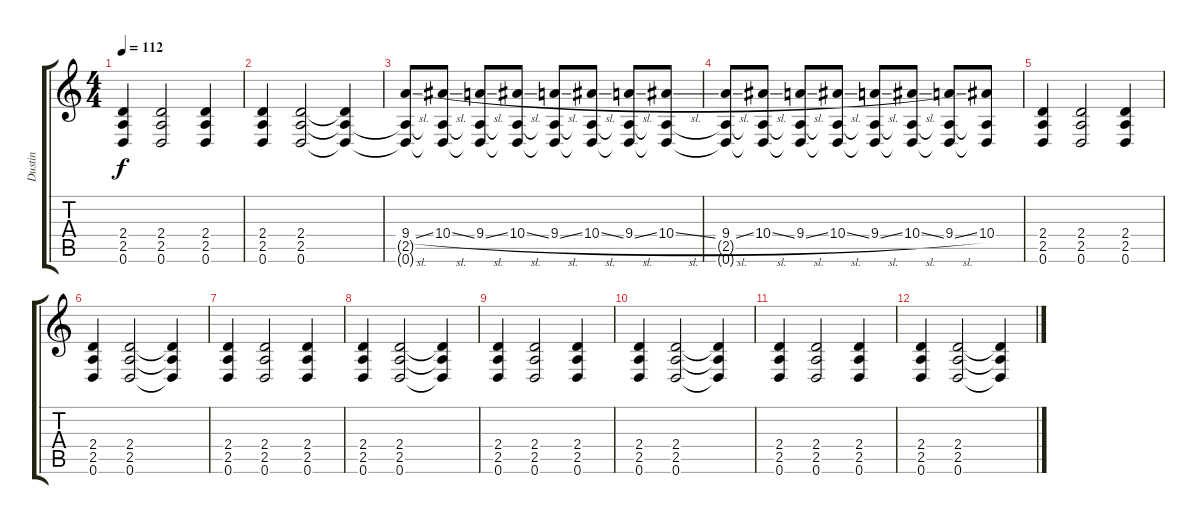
\track ("Dustin" "Dustin") {instrument electricguitarjazz}
\staff {score tabs}
\tuning (D4 A3 F3 C3 G2 D2) {hide}
\ts (4 4)
\tempo 112
\clef g2
\ks c
(2.4 2.5 0.6).4{dy f} (2.4 2.5 0.6).2 (2.4 2.5 0.6).4 |
(2.4 2.5 0.6).4 (2.4 2.5 0.6).2 (2.4{t} 2.5{t} 0.6{t}).4 |
(9.4{sl} 2.5{t} 0.6{t}).8 (10.4{sl} 2.5{t} 0.6{t}).8 (9.4{sl} 2.5{t} 0.6{t}).8 (10.4{sl} 2.5{t} 0.6{t}).8 (9.4{sl} 2.5{t} 0.6{t}).8 (10.4{sl} 2.5{t} 0.6{t}).8 (9.4{sl} 2.5{t} 0.6{t}).8 (10.4{sl} 2.5{t} 0.6{t}).8 |
(9.4{sl} 2.5{t} 0.6{t}).8 (10.4{sl} 2.5{t} 0.6{t}).8 (9.4{sl} 2.5{t} 0.6{t}).8 (10.4{sl} 2.5{t} 0.6{t}).8 (9.4{sl} 2.5{t} 0.6{t}).8 (10.4{sl} 2.5{t} 0.6{t}).8 (9.4{sl} 2.5{t} 0.6{t}).8 (10.4 2.5{t} 0.6{t}).8 |
(2.4 2.5 0.6).4 (2.4 2.5 0.6).2 (2.4 2.5 0.6).4 |
(2.4 2.5 0.6).4 (2.4 2.5 0.6).2 (2.4{t} 2.5{t} 0.6{t}).4 |
(2.4 2.5 0.6).4 (2.4 2.5 0.6).2 (2.4 2.5 0.6).4 |
(2.4 2.5 0.6).4 (2.4 2.5 0.6).2 (2.4{t} 2.5{t} 0.6{t}).4 |
(2.4 2.5 0.6).4 (2.4 2.5 0.6).2 (2.4 2.5 0.6).4 |
(2.4 2.5 0.6).4 (2.4 2.5 0.6).2 (2.4{t} 2.5{t} 0.6{t}).4 |
(2.4 2.5 0.6).4 (2.4 2.5 0.6).2 (2.4 2.5 0.6).4 |
(2.4 2.5 0.6).4 (2.4 2.5 0.6).2 (2.4{t} 2.5{t} 0.6{t}).4
